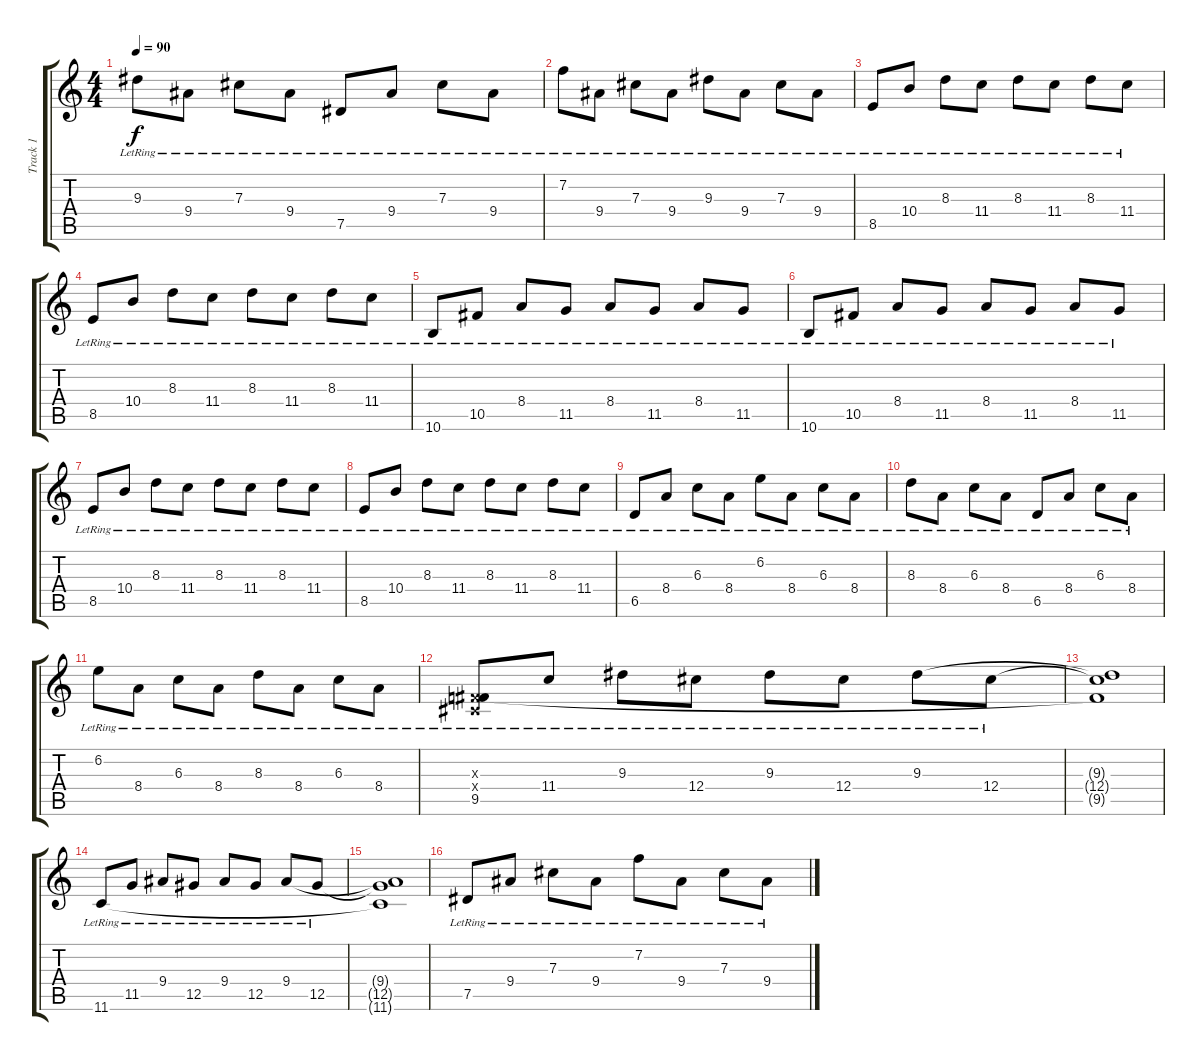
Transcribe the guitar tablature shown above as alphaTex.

\track ("Track 1" "Track 1") {instrument electricguitarjazz}
\staff {score tabs}
\tuning (Eb4 Bb3 Gb3 Db3 Ab2 Db2) {hide}
\ts (4 4)
\tempo 90
\clef g2
\ks c
9.3{lr}.8{dy f} 9.4{lr}.8 7.3{lr}.8 9.4{lr}.8 7.5{lr}.8 9.4{lr}.8 7.3{lr}.8 9.4{lr}.8 |
7.2{lr}.8 9.4{lr}.8 7.3{lr}.8 9.4{lr}.8 9.3{lr}.8 9.4{lr}.8 7.3{lr}.8 9.4{lr}.8 |
8.5{lr}.8 10.4{lr}.8 8.3{lr}.8 11.4{lr}.8 8.3{lr}.8 11.4{lr}.8 8.3{lr}.8 11.4{lr}.8 |
8.5{lr}.8 10.4{lr}.8 8.3{lr}.8 11.4{lr}.8 8.3{lr}.8 11.4{lr}.8 8.3{lr}.8 11.4{lr}.8 |
10.6{lr}.8 10.5{lr}.8 8.4{lr}.8 11.5{lr}.8 8.4{lr}.8 11.5{lr}.8 8.4{lr}.8 11.5{lr}.8 |
10.6{lr}.8 10.5{lr}.8 8.4{lr}.8 11.5{lr}.8 8.4{lr}.8 11.5{lr}.8 8.4{lr}.8 11.5{lr}.8 |
8.5{lr}.8 10.4{lr}.8 8.3{lr}.8 11.4{lr}.8 8.3{lr}.8 11.4{lr}.8 8.3{lr}.8 11.4{lr}.8 |
8.5{lr}.8 10.4{lr}.8 8.3{lr}.8 11.4{lr}.8 8.3{lr}.8 11.4{lr}.8 8.3{lr}.8 11.4{lr}.8 |
6.5{lr}.8 8.4{lr}.8 6.3{lr}.8 8.4{lr}.8 6.2{lr}.8 8.4{lr}.8 6.3{lr}.8 8.4{lr}.8 |
8.3{lr}.8 8.4{lr}.8 6.3{lr}.8 8.4{lr}.8 6.5{lr}.8 8.4{lr}.8 6.3{lr}.8 8.4{lr}.8 |
6.2{lr}.8 8.4{lr}.8 6.3{lr}.8 8.4{lr}.8 8.3{lr}.8 8.4{lr}.8 6.3{lr}.8 8.4{lr}.8 |
(0.3{x} 0.4{x} 9.5{lr}).8 11.4{lr}.8 9.3{lr}.8 12.4{lr}.8 9.3{lr}.8 12.4{lr}.8 9.3{lr}.8 12.4{lr}.8 |
(9.3{t} 12.4{t} 9.5{t}).1 |
11.6{lr}.8 11.5{lr}.8 9.4{lr}.8 12.5{lr}.8 9.4{lr}.8 12.5{lr}.8 9.4{lr}.8 12.5{lr}.8 |
(9.4{t} 12.5{t} 11.6{t}).1 |
7.5{lr}.8 9.4{lr}.8 7.3{lr}.8 9.4{lr}.8 7.2{lr}.8 9.4{lr}.8 7.3{lr}.8 9.4{lr}.8
